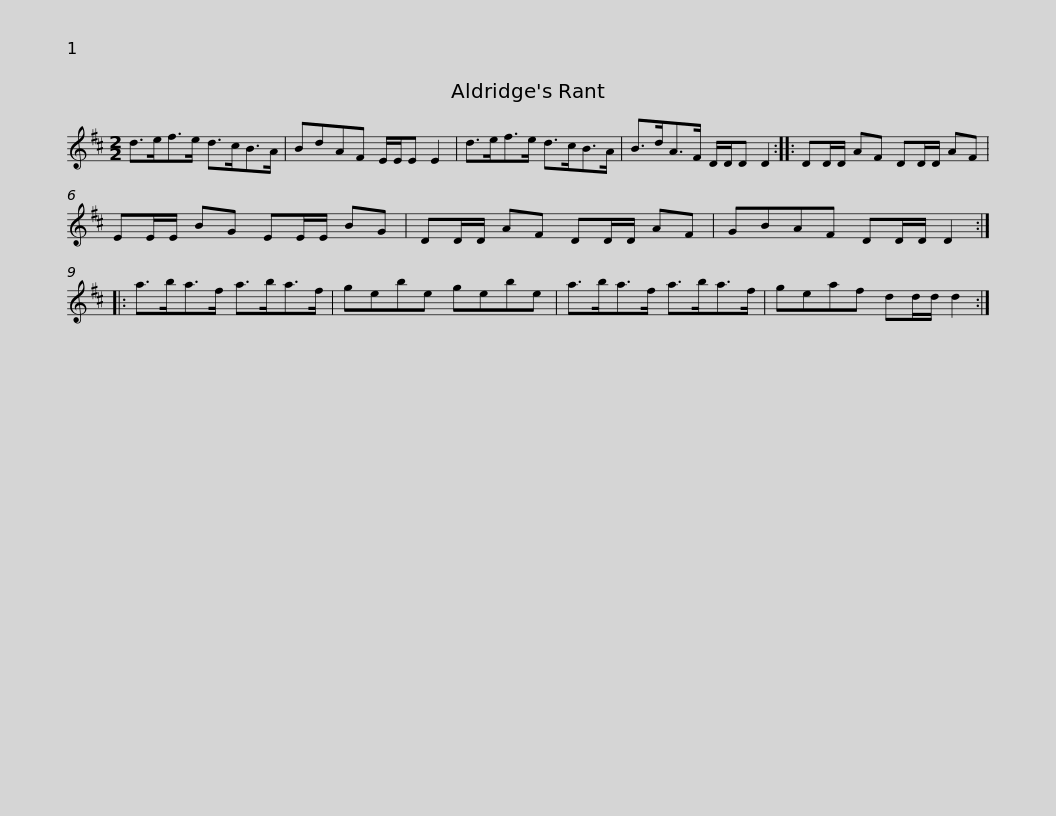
X:1
L:1/8
M:2/2
I:linebreak $
K:D
V:1 treble
V:1
 d>ef>e d>cB>A | BdAF E/E/E E2 | d>ef>e d>cB>A | B>dA>F D/D/D D2 ::$ DD/D/ AF DD/D/ AF | %5
 EE/E/ BG EE/E/ BG | DD/D/ AF DD/D/ AF | GBAF DD/D/ D2 ::$ a>ba>f a>ba>f | gebe gebe | %10
 a>ba>f a>ba>f | geaf dd/d/ d2 :| %12
